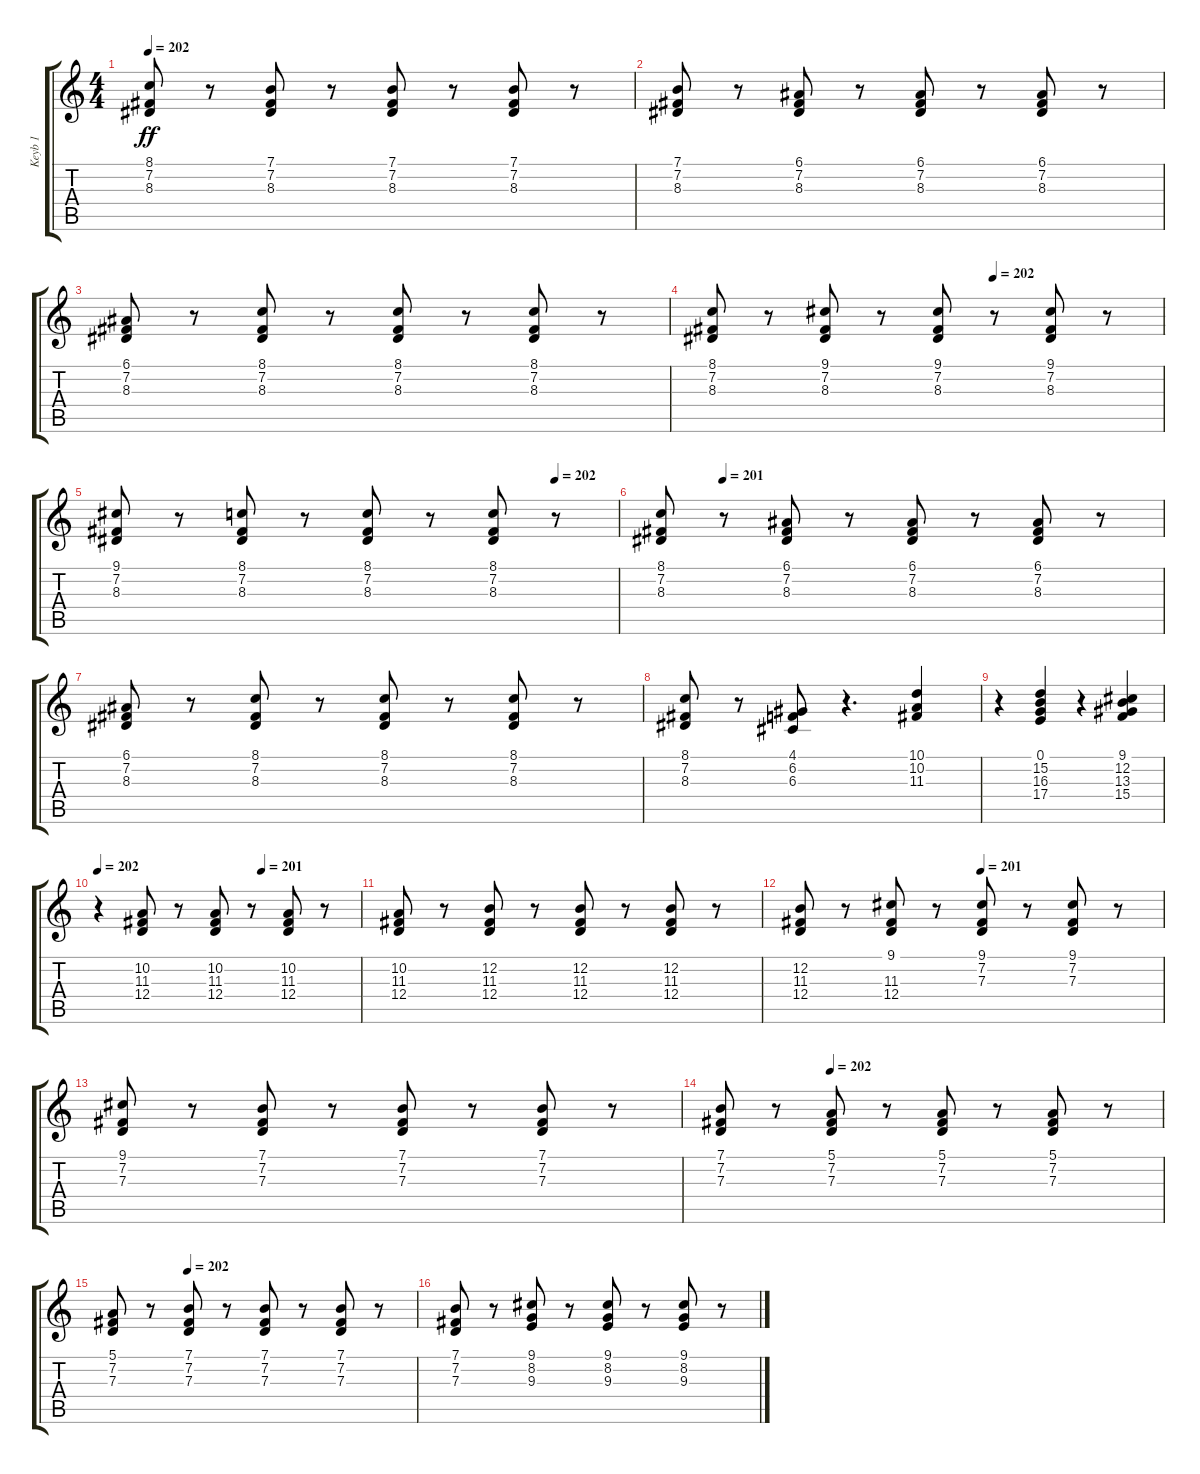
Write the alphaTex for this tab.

\track ("Keyb 1" "Keyb 1") {instrument honkytonkpiano}
\staff {score tabs}
\tuning (E4 B3 G3 D3 A2 E2) {hide}
\ts (4 4)
\tempo 202
\clef g2
\ks c
(8.1 7.2 8.3).8{dy ff} r.8 (7.1 7.2 8.3).8 r.8 (7.1 7.2 8.3).8 r.8 (7.1 7.2 8.3).8 r.8 |
(7.1 7.2 8.3).8 r.8 (6.1 7.2 8.3).8 r.8 (6.1 7.2 8.3).8 r.8 (6.1 7.2 8.3).8 r.8 |
(6.1 7.2 8.3).8 r.8 (8.1 7.2 8.3).8 r.8 (8.1 7.2 8.3).8 r.8 (8.1 7.2 8.3).8 r.8 |
\tempo (202 0.625)
(8.1 7.2 8.3).8 r.8 (9.1 7.2 8.3).8 r.8 (9.1 7.2 8.3).8 r.8 (9.1 7.2 8.3).8 r.8 |
\tempo (202 0.875)
(9.1 7.2 8.3).8 r.8 (8.1 7.2 8.3).8 r.8 (8.1 7.2 8.3).8 r.8 (8.1 7.2 8.3).8 r.8 |
\tempo (201 0.125)
(8.1 7.2 8.3).8 r.8 (6.1 7.2 8.3).8 r.8 (6.1 7.2 8.3).8 r.8 (6.1 7.2 8.3).8 r.8 |
(6.1 7.2 8.3).8 r.8 (8.1 7.2 8.3).8 r.8 (8.1 7.2 8.3).8 r.8 (8.1 7.2 8.3).8 r.8 |
(8.1 7.2 8.3).8 r.8 (4.1 6.2 6.3).8 r.4{d} (10.1 10.2 11.3).4 |
r.4 (0.1 15.2 16.3 17.4).4 r.4 (9.1 12.2 13.3 15.4).4 |
\tempo 202
\tempo (201 0.625)
r.4 (10.2 11.3 12.4).8 r.8 (10.2 11.3 12.4).8 r.8 (10.2 11.3 12.4).8 r.8 |
(10.2 11.3 12.4).8 r.8 (12.2 11.3 12.4).8 r.8 (12.2 11.3 12.4).8 r.8 (12.2 11.3 12.4).8 r.8 |
\tempo (201 0.5)
(12.2 11.3 12.4).8 r.8 (9.1 11.3 12.4).8 r.8 (9.1 7.2 7.3).8 r.8 (9.1 7.2 7.3).8 r.8 |
(9.1 7.2 7.3).8 r.8 (7.1 7.2 7.3).8 r.8 (7.1 7.2 7.3).8 r.8 (7.1 7.2 7.3).8 r.8 |
\tempo (202 0.25)
(7.1 7.2 7.3).8 r.8 (5.1 7.2 7.3).8 r.8 (5.1 7.2 7.3).8 r.8 (5.1 7.2 7.3).8 r.8 |
\tempo (202 0.25)
(5.1 7.2 7.3).8 r.8 (7.1 7.2 7.3).8 r.8 (7.1 7.2 7.3).8 r.8 (7.1 7.2 7.3).8 r.8 |
(7.1 7.2 7.3).8 r.8 (9.1 8.2 9.3).8 r.8 (9.1 8.2 9.3).8 r.8 (9.1 8.2 9.3).8 r.8
